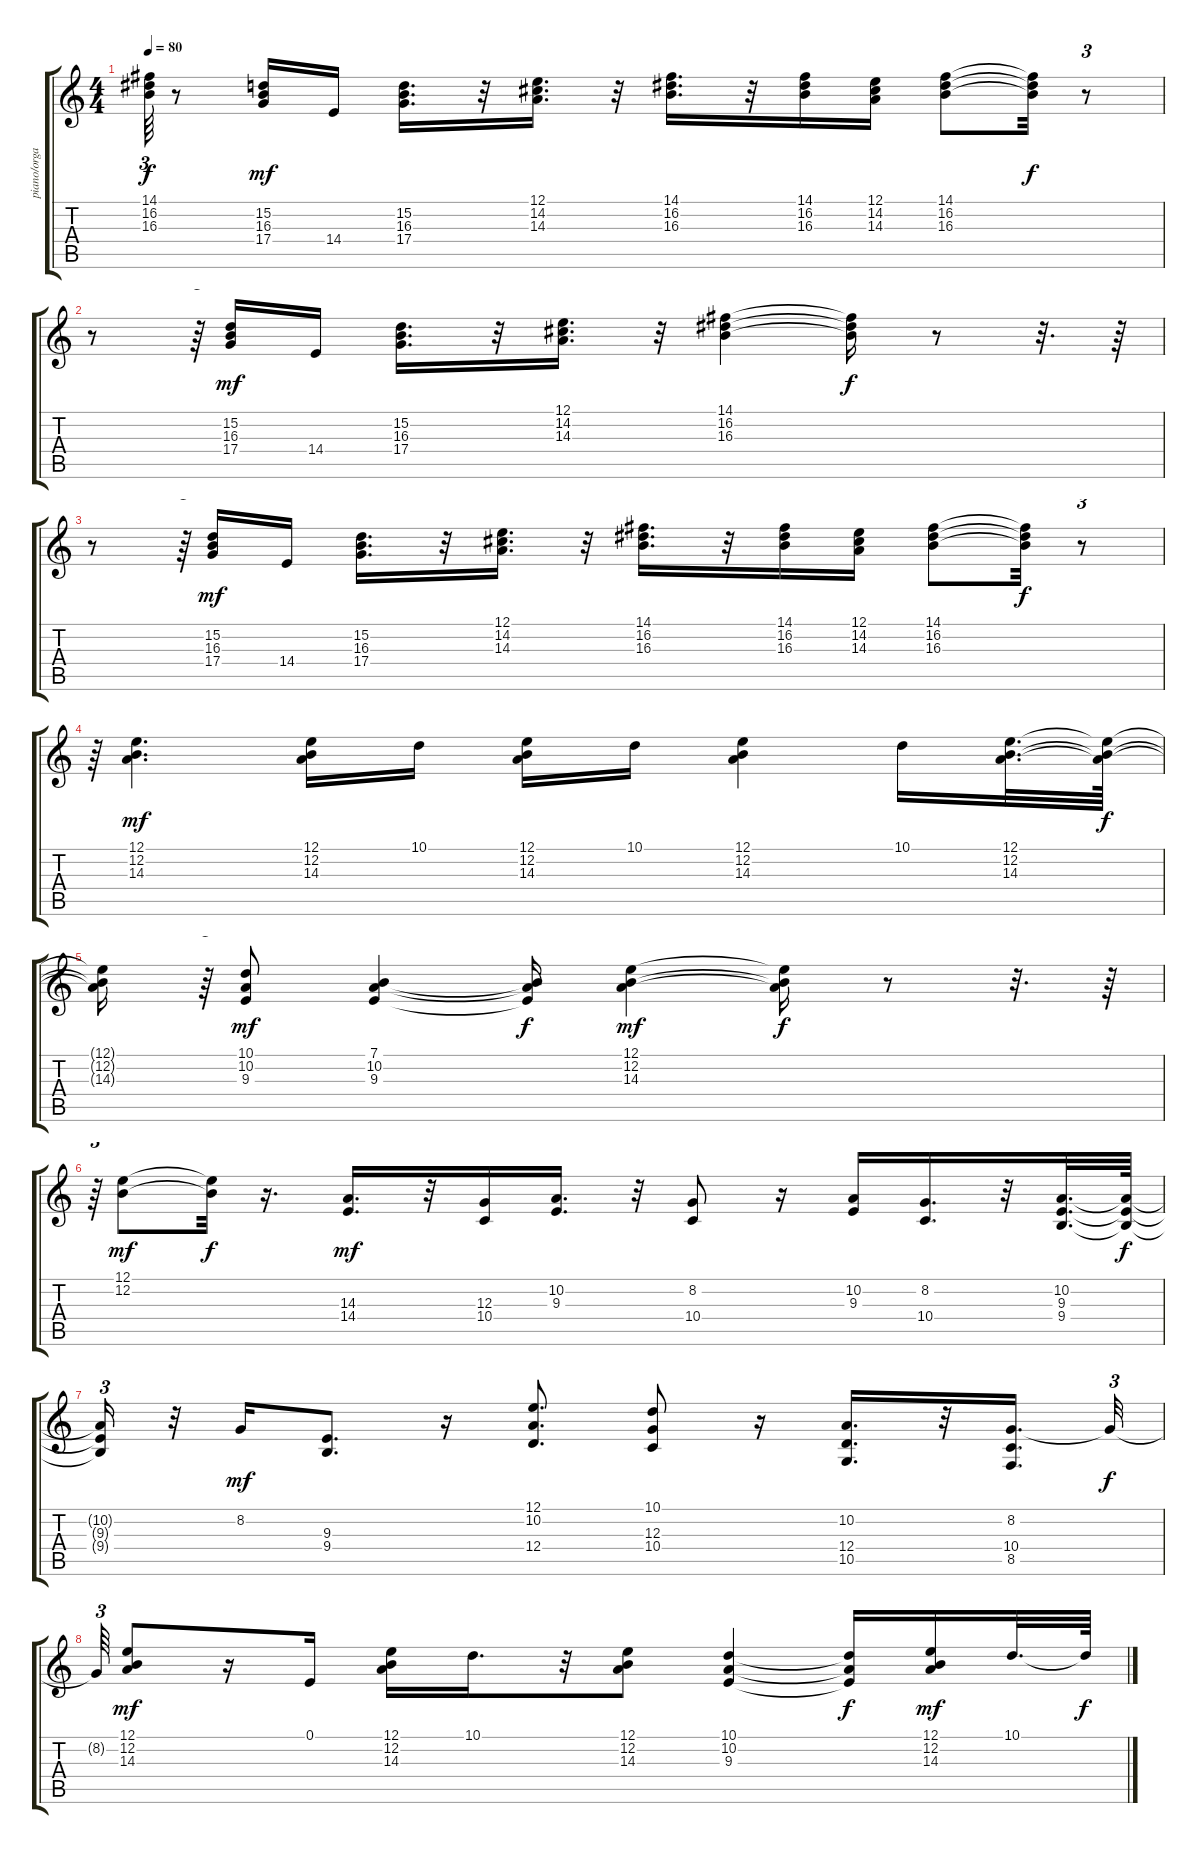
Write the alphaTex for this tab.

\track ("piano/organ/synths  " "piano/orga") {instrument brightacousticpiano}
\staff {score tabs}
\tuning (E4 B3 G3 D3 A2 E2) {hide}
\ts (4 4)
\tempo 80
\clef g2
\ks c
(14.1{t} 16.2{t} 16.3{t}).64{tu (3 2) dy f} r.8 (15.2 16.3 17.4).16{dy mf} 14.4.16 (15.2 16.3 17.4).16{d} r.32 (12.1 14.2 14.3).16{d} r.32 (14.1 16.2 16.3).16{d} r.32 (14.1 16.2 16.3).16 (12.1 14.2 14.3).16 (14.1 16.2 16.3).8 (14.1{t} 16.2{t} 16.3{t}).32{dy f} r.8{tu (3 2)} |
r.8 r.64{tu (3 2)} (15.2 16.3 17.4).16{dy mf} 14.4.16 (15.2 16.3 17.4).16{d} r.32 (12.1 14.2 14.3).16{d} r.32 (14.1 16.2 16.3).4 (14.1{t} 16.2{t} 16.3{t}).16{dy f} r.8 r.32{d} r.64 |
r.8 r.64{tu (3 2)} (15.2 16.3 17.4).16{dy mf} 14.4.16 (15.2 16.3 17.4).16{d} r.32 (12.1 14.2 14.3).16{d} r.32 (14.1 16.2 16.3).16{d} r.32 (14.1 16.2 16.3).16 (12.1 14.2 14.3).16 (14.1 16.2 16.3).8 (14.1{t} 16.2{t} 16.3{t}).32{dy f} r.8{tu (3 2)} |
r.64{tu (3 2)} (12.1 12.2 14.3).4{d dy mf} (12.1 12.2 14.3).16 10.1.16 (12.1 12.2 14.3).16 10.1.16 (12.1 12.2 14.3).4 10.1.16 (12.1 12.2 14.3).32{d} (12.1{t} 12.2{t} 14.3{t}).64{dy f} |
(12.1{t} 12.2{t} 14.3{t}).16 r.64{tu (3 2)} (10.1 10.2 9.3).8{dy mf} (7.1 10.2 9.3).4 (7.1{t} 10.2{t} 9.3{t}).16{dy f} (12.1 12.2 14.3).4{dy mf} (12.1{t} 12.2{t} 14.3{t}).16{dy f} r.8 r.32{d} r.64 |
r.64{tu (3 2)} (12.1 12.2).8{dy mf} (12.1{t} 12.2{t}).32{dy f} r.16{d} (14.3 14.4).16{d dy mf} r.32 (12.3 10.4).16 (10.2 9.3).16{d} r.32 (8.2 10.4).8 r.16 (10.2 9.3).16 (8.2 10.4).16{d} r.32 (10.2 9.3 9.4).32{d} (10.2{t} 9.3{t} 9.4{t}).64{dy f} |
(10.2{t} 9.3{t} 9.4{t}).16{tu (3 2)} r.32 8.2.16{dy mf} (9.3 9.4).8{d} r.16 (12.1 10.2 12.4).8{d} (10.1 12.3 10.4).8 r.16 (10.2 12.4 10.5).16{d} r.32 (8.2 10.4 8.5).16{d} 8.2{t}.32{tu (3 2) dy f} |
8.2{t}.64{tu (3 2)} (12.1 12.2 14.3).8{dy mf} r.16 0.1.16 (12.1 12.2 14.3).16 10.1.16{d} r.32 (12.1 12.2 14.3).8 (10.1 10.2 9.3).4 (10.1{t} 10.2{t} 9.3{t}).16{dy f} (12.1 12.2 14.3).16{dy mf} 10.1.32{d} 10.1{t}.64{dy f}
